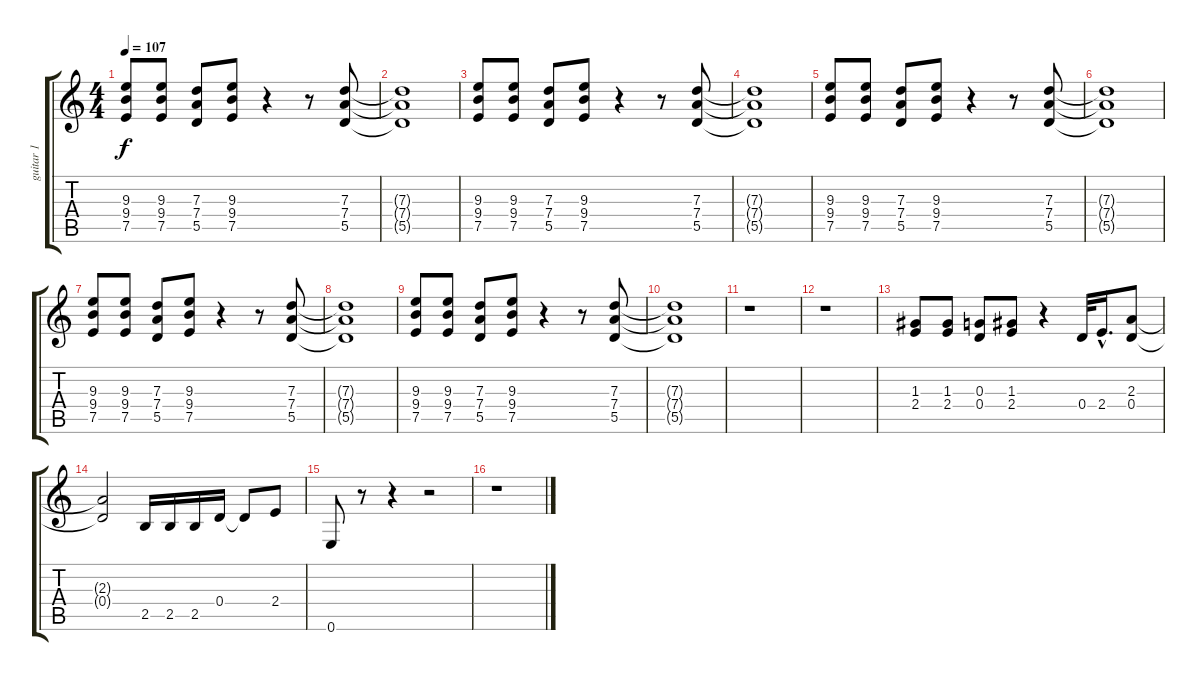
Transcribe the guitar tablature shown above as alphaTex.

\track ("guitar 1" "guitar 1") {instrument overdrivenguitar}
\staff {score tabs}
\tuning (E4 B3 G3 D3 A2 E2) {hide}
\ts (4 4)
\tempo 107
\clef g2
\ks c
(9.3 9.4 7.5).8{dy f} (9.3 9.4 7.5).8 (7.3 7.4 5.5).8 (9.3 9.4 7.5).8 r.4 r.8 (7.3 7.4 5.5).8 |
(7.3{t} 7.4{t} 5.5{t}).1 |
(9.3 9.4 7.5).8 (9.3 9.4 7.5).8 (7.3 7.4 5.5).8 (9.3 9.4 7.5).8 r.4 r.8 (7.3 7.4 5.5).8 |
(7.3{t} 7.4{t} 5.5{t}).1 |
(9.3 9.4 7.5).8 (9.3 9.4 7.5).8 (7.3 7.4 5.5).8 (9.3 9.4 7.5).8 r.4 r.8 (7.3 7.4 5.5).8 |
(7.3{t} 7.4{t} 5.5{t}).1 |
(9.3 9.4 7.5).8 (9.3 9.4 7.5).8 (7.3 7.4 5.5).8 (9.3 9.4 7.5).8 r.4 r.8 (7.3 7.4 5.5).8 |
(7.3{t} 7.4{t} 5.5{t}).1 |
(9.3 9.4 7.5).8 (9.3 9.4 7.5).8 (7.3 7.4 5.5).8 (9.3 9.4 7.5).8 r.4 r.8 (7.3 7.4 5.5).8 |
(7.3{t} 7.4{t} 5.5{t}).1 |
r.1 |
r.1 |
(1.3 2.4).8 (1.3 2.4).8 (0.3 0.4).8 (1.3 2.4).8 r.4 0.4.32 2.4{hac}.16{d} (2.3 0.4).8 |
(2.3{t} 0.4{t}).2 2.5.16 2.5.16 2.5.16 0.4.16 0.4{t}.8 2.4.8 |
0.6.8 r.8 r.4 r.2 |
r.1
